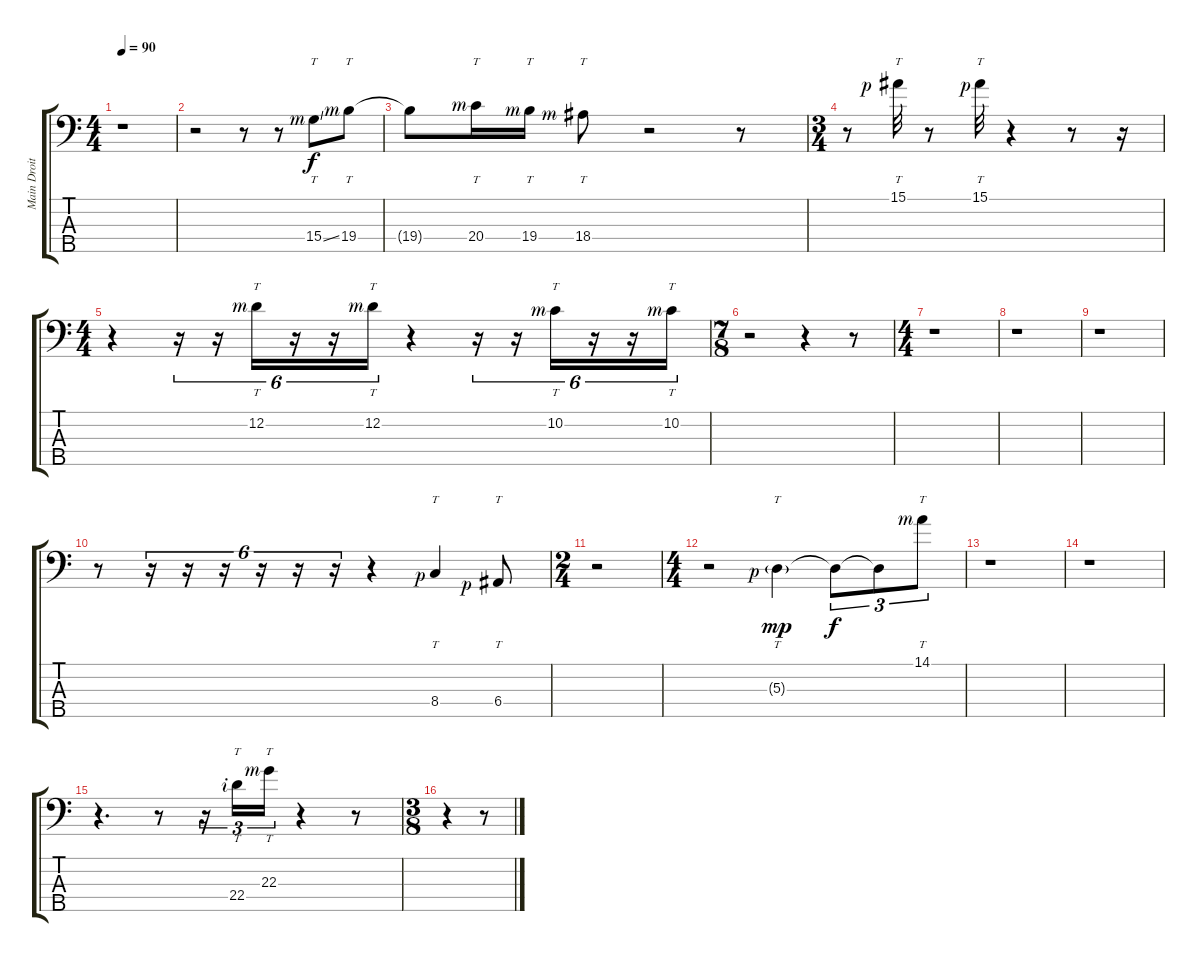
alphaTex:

\track ("Main Droite" "Main Droit") {instrument electricbassfinger}
\staff {score tabs}
\tuning (G2 D2 A1 E1 B0) {hide}
\ts (4 4)
\tempo 90
\clef f4
\ks c
r.1{dy f} |
r.2 r.8 r.8 15.4{ss rf 3}.8{tt} 19.4{rf 3}.8{tt} |
19.4{t}.8 20.4{rf 3}.16{tt} 19.4{rf 3}.16{tt} 18.4{rf 3}.8{tt} r.2 r.8 |
\ts (3 4)
r.8 15.1{rf 1}.32{tt} r.8 15.1{rf 1}.32{tt} r.4 r.8 r.16 |
\ts (4 4)
r.4 r.16{tu (6 4)} r.16{tu (6 4)} 12.2{rf 3}.16{tt tu (6 4)} r.16{tu (6 4)} r.16{tu (6 4)} 12.2{rf 3}.16{tt tu (6 4)} r.4 r.16{tu (6 4)} r.16{tu (6 4)} 10.2{rf 3}.16{tt tu (6 4)} r.16{tu (6 4)} r.16{tu (6 4)} 10.2{rf 3}.16{tt tu (6 4)} |
\ts (7 8)
r.2 r.4 r.8 |
\ts (4 4)
r.1 |
r.1 |
r.1 |
r.8 r.16{tu (6 4)} r.16{tu (6 4)} r.16{tu (6 4)} r.16{tu (6 4)} r.16{tu (6 4)} r.16{tu (6 4)} r.4 8.4{rf 1}.4{tt} 6.4{rf 1}.8{tt} |
\ts (2 4)
r.2 |
\ts (4 4)
r.2 5.3{g rf 1}.4{tt dy mp} 5.3{t}.8{tu (3 2) dy f} 5.3{t}.8{tu (3 2)} 14.1{rf 3}.8{tt tu (3 2)} |
r.1 |
r.1 |
r.4{d} r.8 r.16{tu (3 2)} 22.4{rf 2}.16{tt tu (3 2)} 22.3{rf 3}.16{tt tu (3 2)} r.4 r.8 |
\ts (3 8)
r.4 r.8
